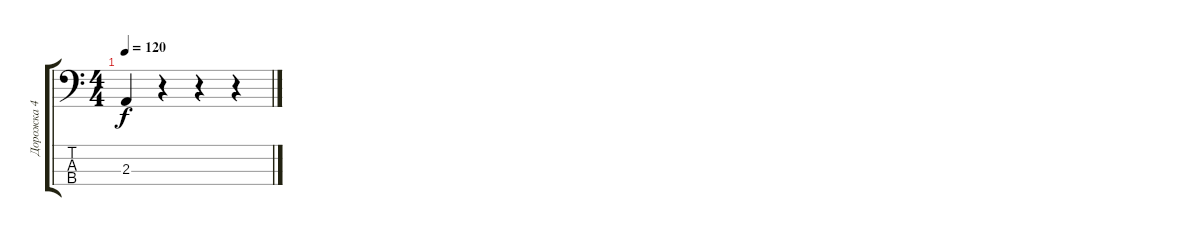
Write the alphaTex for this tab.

\track ("Дорожка 4" "Дорожка 4") {instrument electricbasspick}
\staff {score tabs}
\tuning (F2 C2 G1 C1) {hide}
\ts (4 4)
\tempo 120
\clef f4
\ks c
2.3.4{dy f} r.4 r.4 r.4
